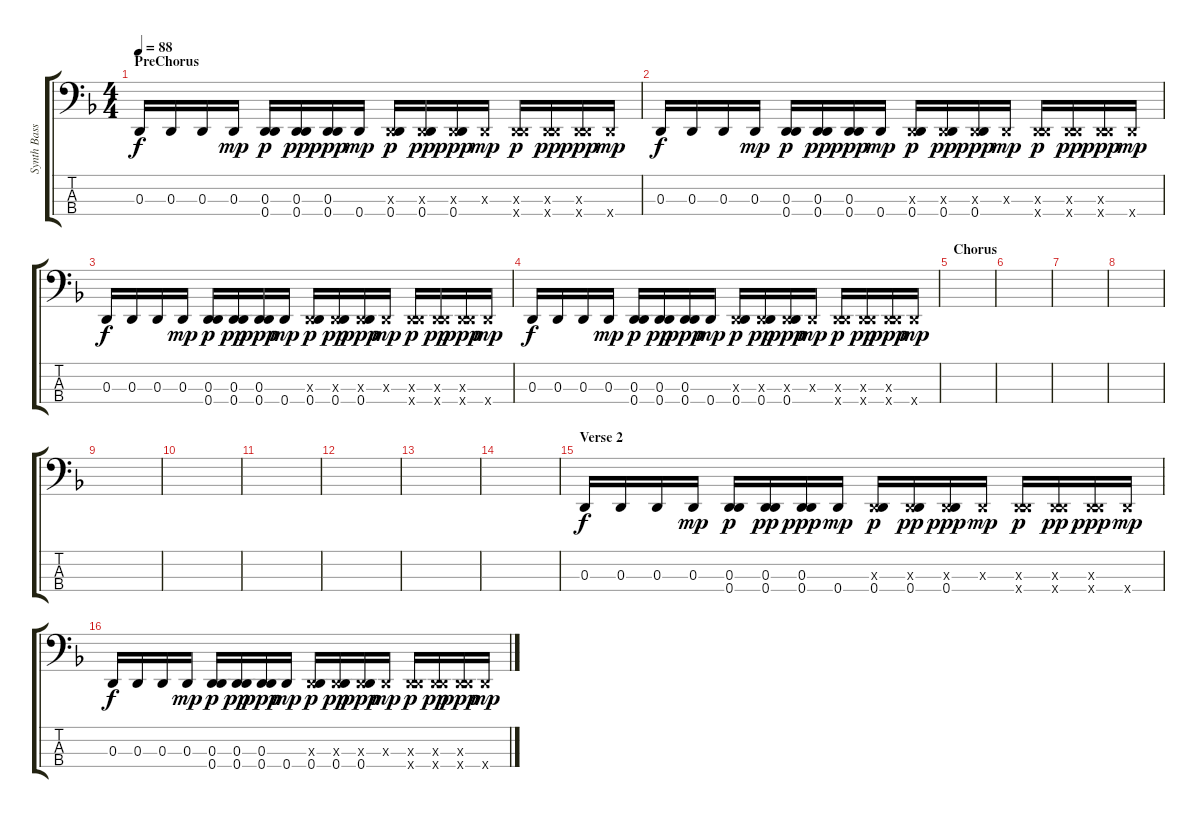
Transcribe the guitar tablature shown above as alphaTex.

\track ("Synth Bass" "Synth Bass") {instrument synthbass2}
\staff {score tabs}
\tuning (G2 D2 D1 D1) {hide}
\ts (4 4)
\section ("" "PreChorus")
\tempo 88
\clef f4
\ks f
0.3.16{dy f} 0.3.16 0.3.16 0.3.16{dy mp} (0.3 0.4).16{dy p} (0.3 0.4).16{dy pp} (0.3 0.4).16{dy ppp} 0.4.16{dy mp} (0.3{x} 0.4).16{dy p} (0.3{x} 0.4).16{dy pp} (0.3{x} 0.4).16{dy ppp} 0.3{x}.16{dy mp} (0.3{x} 0.4{x}).16{dy p} (0.3{x} 0.4{x}).16{dy pp} (0.3{x} 0.4{x}).16{dy ppp} 0.4{x}.16{dy mp} |
0.3.16{dy f} 0.3.16 0.3.16 0.3.16{dy mp} (0.3 0.4).16{dy p} (0.3 0.4).16{dy pp} (0.3 0.4).16{dy ppp} 0.4.16{dy mp} (0.3{x} 0.4).16{dy p} (0.3{x} 0.4).16{dy pp} (0.3{x} 0.4).16{dy ppp} 0.3{x}.16{dy mp} (0.3{x} 0.4{x}).16{dy p} (0.3{x} 0.4{x}).16{dy pp} (0.3{x} 0.4{x}).16{dy ppp} 0.4{x}.16{dy mp} |
0.3.16{dy f} 0.3.16 0.3.16 0.3.16{dy mp} (0.3 0.4).16{dy p} (0.3 0.4).16{dy pp} (0.3 0.4).16{dy ppp} 0.4.16{dy mp} (0.3{x} 0.4).16{dy p} (0.3{x} 0.4).16{dy pp} (0.3{x} 0.4).16{dy ppp} 0.3{x}.16{dy mp} (0.3{x} 0.4{x}).16{dy p} (0.3{x} 0.4{x}).16{dy pp} (0.3{x} 0.4{x}).16{dy ppp} 0.4{x}.16{dy mp} |
0.3.16{dy f} 0.3.16 0.3.16 0.3.16{dy mp} (0.3 0.4).16{dy p} (0.3 0.4).16{dy pp} (0.3 0.4).16{dy ppp} 0.4.16{dy mp} (0.3{x} 0.4).16{dy p} (0.3{x} 0.4).16{dy pp} (0.3{x} 0.4).16{dy ppp} 0.3{x}.16{dy mp} (0.3{x} 0.4{x}).16{dy p} (0.3{x} 0.4{x}).16{dy pp} (0.3{x} 0.4{x}).16{dy ppp} 0.4{x}.16{dy mp} |
\section ("" "Chorus")
|
|
|
|
|
|
|
|
|
|
\section ("" "Verse 2")
0.3.16{dy f} 0.3.16 0.3.16 0.3.16{dy mp} (0.3 0.4).16{dy p} (0.3 0.4).16{dy pp} (0.3 0.4).16{dy ppp} 0.4.16{dy mp} (0.3{x} 0.4).16{dy p} (0.3{x} 0.4).16{dy pp} (0.3{x} 0.4).16{dy ppp} 0.3{x}.16{dy mp} (0.3{x} 0.4{x}).16{dy p} (0.3{x} 0.4{x}).16{dy pp} (0.3{x} 0.4{x}).16{dy ppp} 0.4{x}.16{dy mp} |
0.3.16{dy f} 0.3.16 0.3.16 0.3.16{dy mp} (0.3 0.4).16{dy p} (0.3 0.4).16{dy pp} (0.3 0.4).16{dy ppp} 0.4.16{dy mp} (0.3{x} 0.4).16{dy p} (0.3{x} 0.4).16{dy pp} (0.3{x} 0.4).16{dy ppp} 0.3{x}.16{dy mp} (0.3{x} 0.4{x}).16{dy p} (0.3{x} 0.4{x}).16{dy pp} (0.3{x} 0.4{x}).16{dy ppp} 0.4{x}.16{dy mp}
